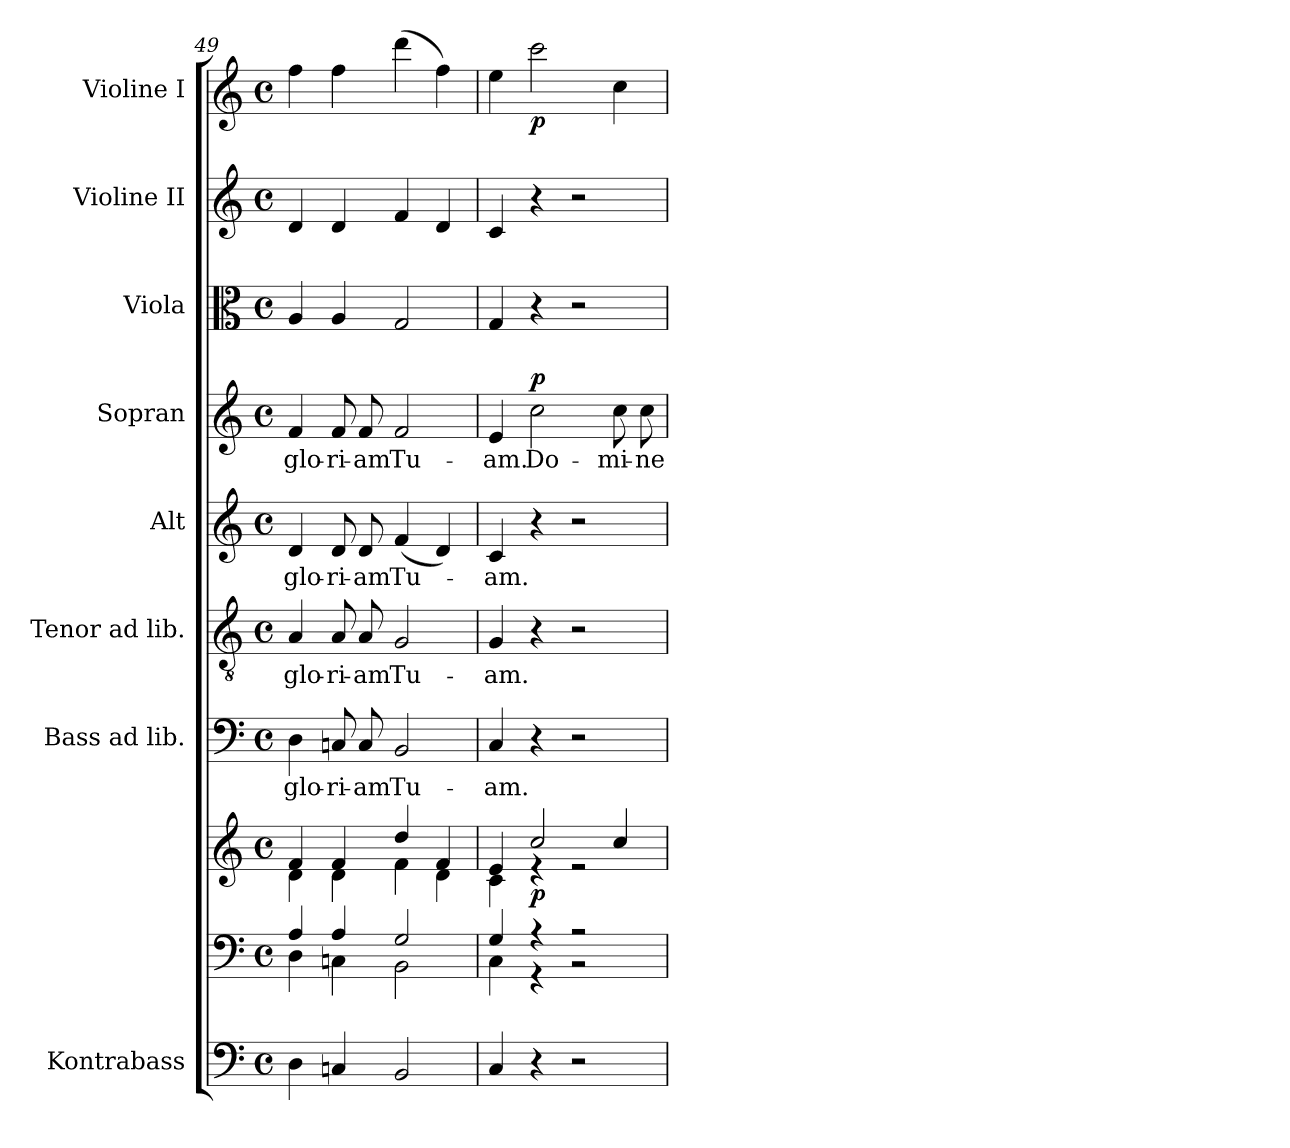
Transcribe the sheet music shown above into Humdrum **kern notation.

**kern	**kern	**kern	**dynam	**kern	**text	**kern	**text	**kern	**text	**kern	**text	**dynam	**kern	**kern	**kern	**dynam
*part9	*part8	*part8	*part8	*part7	*part7	*part6	*part6	*part5	*part5	*part4	*part4	*part4	*part3	*part2	*part1	*part1
*staff10	*staff9	*staff8	*staff8/9	*staff7	*staff7	*staff6	*staff6	*staff5	*staff5	*staff4	*staff4	*staff4	*staff3	*staff2	*staff1	*staff1
*I"Kontrabass	*	*	*	*I"Bass ad lib.	*	*I"Tenor ad lib.	*	*I"Alt	*	*I"Sopran	*	*	*I"Viola	*I"Violine II	*I"Violine I	*
*I'Kb.	*	*	*	*I'B.	*	*I'T.	*	*I'A.	*	*I'S.	*	*	*I'Vla.	*I'Vl. II	*I'Vl. I	*
*clefF4	*clefF4	*clefG2	*	*clefF4	*	*clefGv2	*	*clefG2	*	*clefG2	*	*	*clefC3	*clefG2	*clefG2	*
*ITrd7c12	*	*	*	*	*	*	*	*	*	*	*	*	*	*	*	*
*k[]	*k[]	*k[]	*	*k[]	*	*k[]	*	*k[]	*	*k[]	*	*	*k[]	*k[]	*k[]	*
*C:	*C:	*C:	*	*C:	*	*C:	*	*C:	*	*C:	*	*	*C:	*C:	*C:	*
*M4/4	*M4/4	*M4/4	*	*M4/4	*	*M4/4	*	*M4/4	*	*M4/4	*	*	*M4/4	*M4/4	*M4/4	*
*met(c)	*met(c)	*met(c)	*	*met(c)	*	*met(c)	*	*met(c)	*	*met(c)	*	*	*met(c)	*met(c)	*met(c)	*
=49	=49	=49	=49	=49	=49	=49	=49	=49	=49	=49	=49	=49	=49	=49	=49	=49
*	*^	*^	*	*	*	*	*	*	*	*	*	*	*	*	*	*
!	!	!	!	!	!	!	!LO:LY:b	!	!LO:LY:b	!	!LO:LY:b	!	!LO:LY:b	!	!	!	!	!
4DD\	4A/	4D\	4f/	4d\	.	4D\	glo-	4A/	glo-	4d/	glo-	4f/	glo-	.	4A/	4d/	4ff\	.
!	!	!	!	!	!	!	!LO:LY:b	!	!LO:LY:b	!	!LO:LY:b	!	!LO:LY:b	!	!	!	!	!
4CCn/	4A/	4Cn\	4f/	4d\	.	8Cn/	-ri-	8A/	-ri-	8d/	-ri-	8f/	-ri-	.	4A/	4d/	4ff\	.
!	!	!	!	!	!	!	!LO:LY:b	!	!LO:LY:b	!	!LO:LY:b	!	!LO:LY:b	!	!	!	!	!
.	.	.	.	.	.	8C/	-am	8A/	-am	8d/	-am	8f/	-am	.	.	.	.	.
!	!	!	!	!	!	!	!LO:LY:b	!	!LO:LY:b	!	!LO:LY:b	!	!LO:LY:b	!	!	!	!	!
2BBB/	2G/	2BB\	4dd/	4f\	.	2BB/	Tu-	2G/	Tu-	(<4f/	Tu-	2f/	Tu-	.	2G/	4f/	(>4ddd\	.
.	.	.	4f/	4d\	.	.	.	.	.	4d/)	.	.	.	.	.	4d/	4ff\)	.
=50	=50	=50	=50	=50	=50	=50	=50	=50	=50	=50	=50	=50	=50	=50	=50	=50	=50	=50
!	!	!	!	!	!	!	!LO:LY:b	!	!LO:LY:b	!	!LO:LY:b	!	!LO:LY:b	!	!	!	!	!
4CC/	4G/	4C\	4e/	4c\	.	4C/	-am.	4G/	-am.	4c/	-am.	4e/	-am.	.	4G/	4c/	4ee\	.
!	!	!	!	!	!LO:DY:b	!	!	!	!	!	!	!	!LO:LY:b	!LO:DY:a	!	!	!	!LO:DY:b
4r	4r	4r	2cc/	4re	p	4r	.	4r	.	4r	.	2cc\	Do-	p	4r	4r	2ccc\	p
2r	2r	2r	.	2re	.	2r	.	2r	.	2r	.	.	.	.	2r	2r	.	.
!	!	!	!	!	!	!	!	!	!	!	!	!	!LO:LY:b	!	!	!	!	!
.	.	.	4cc/	.	.	.	.	.	.	.	.	8cc\	-mi-	.	.	.	4cc\	.
!	!	!	!	!	!	!	!	!	!	!	!	!	!LO:LY:b	!	!	!	!	!
.	.	.	.	.	.	.	.	.	.	.	.	8cc\	-ne	.	.	.	.	.
*	*v	*v	*	*	*	*	*	*	*	*	*	*	*	*	*	*	*	*
*	*	*v	*v	*	*	*	*	*	*	*	*	*	*	*	*	*	*
=	=	=	=	=	=	=	=	=	=	=	=	=	=	=	=	=
*-	*-	*-	*-	*-	*-	*-	*-	*-	*-	*-	*-	*-	*-	*-	*-	*-
